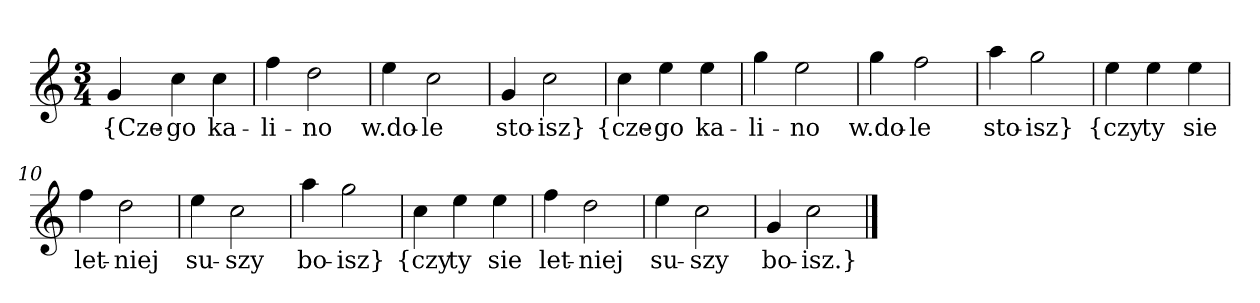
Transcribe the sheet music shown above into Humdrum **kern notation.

**kern	**text
*part1	*part1
*staff1	*staff1
*clefG2	*
*k[]	*
*C:	*
*M3/4	*
=	=
4g	{Cze-
4cc	-go
4cc	ka-
=2	=2
4ff	-li-
2dd	-no
=3	=3
4ee	w.do-
2cc	-le
=4	=4
4g	sto-
2cc	-isz}
=5y	=5y
4cc	{cze-
4ee	-go
4ee	ka-
=6	=6
4gg	-li-
2ee	-no
=7	=7
4gg	w.do-
2ff	-le
=8	=8
4aa	sto-
2gg	-isz}
=9y	=9y
4ee	{czy
4ee	ty
4ee	sie
=10	=10
4ff	let-
2dd	-niej
=11	=11
4ee	su-
2cc	-szy
=12	=12
4aa	bo-
2gg	-isz}
=13y	=13y
4cc	{czy
4ee	ty
4ee	sie
=14	=14
4ff	let-
2dd	-niej
=15	=15
4ee	su-
2cc	-szy
=16	=16
4g	bo-
2cc	-isz.}
==	==
*-	*-
